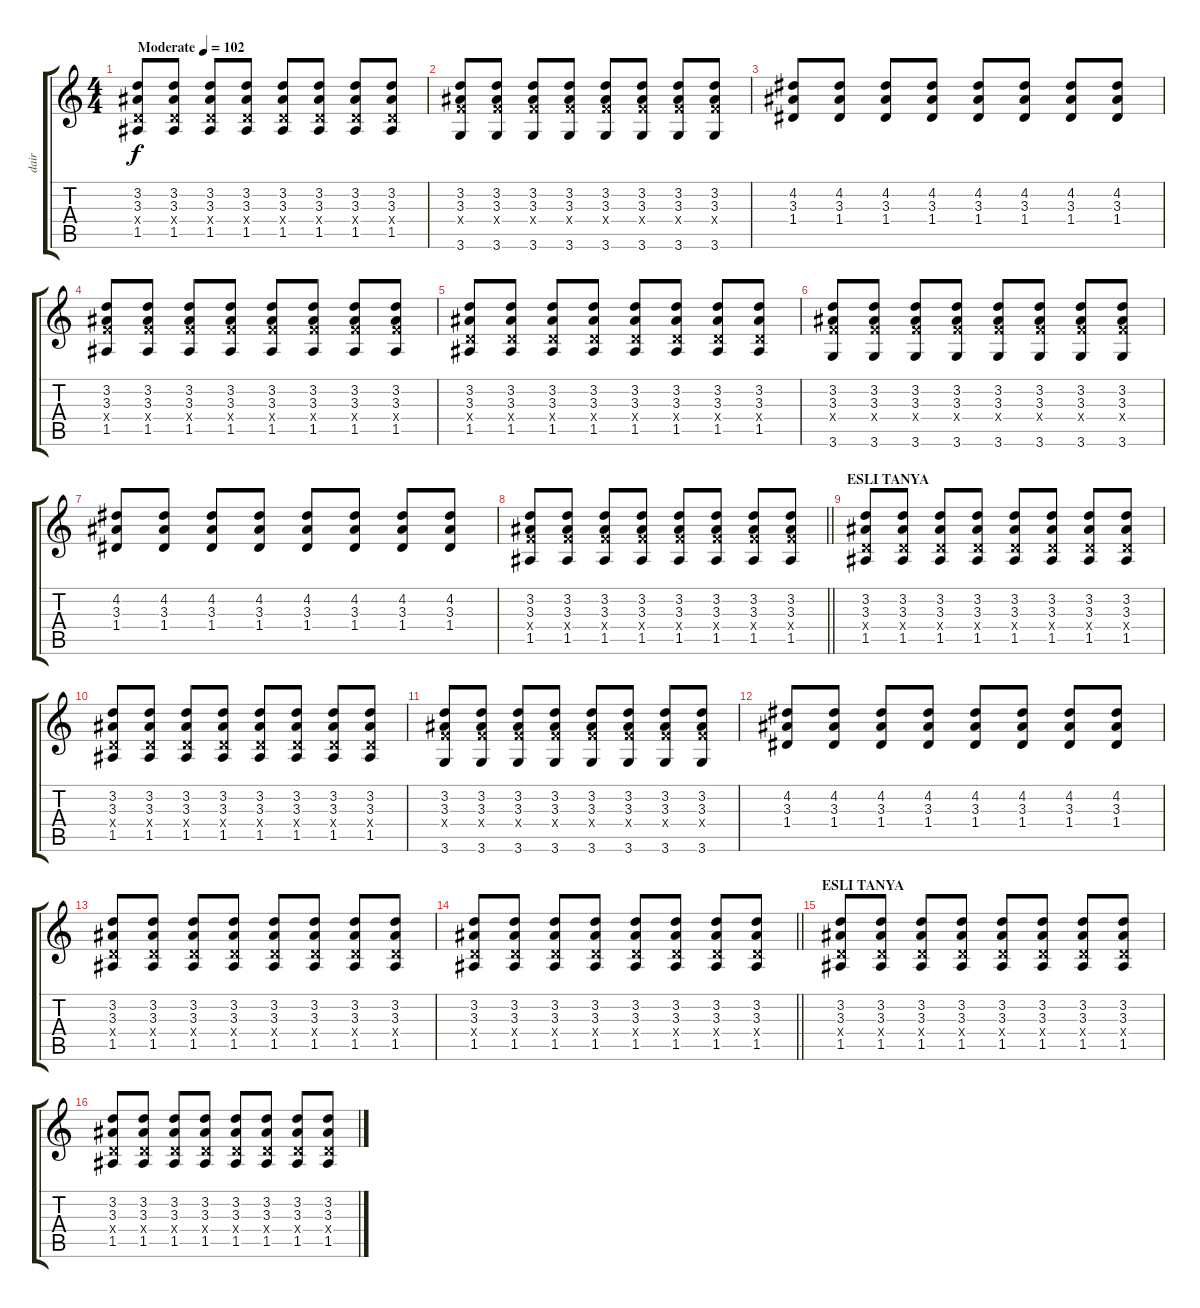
\track ("dair" "dair") {instrument electricguitarclean}
\staff {score tabs}
\tuning (E4 B3 G3 D3 A2 E2) {hide}
\ts (4 4)
\tempo (102 "Moderate")
\clef g2
\ks c
(3.2 3.3 0.4{x} 1.5).8{dy f instrument electricguitarclean} (3.2 3.3 0.4{x} 1.5).8 (3.2 3.3 0.4{x} 1.5).8 (3.2 3.3 0.4{x} 1.5).8 (3.2 3.3 0.4{x} 1.5).8 (3.2 3.3 0.4{x} 1.5).8 (3.2 3.3 0.4{x} 1.5).8 (3.2 3.3 0.4{x} 1.5).8 |
(3.2 3.3 3.4{x} 3.6).8 (3.2 3.3 3.4{x} 3.6).8 (3.2 3.3 3.4{x} 3.6).8 (3.2 3.3 3.4{x} 3.6).8 (3.2 3.3 3.4{x} 3.6).8 (3.2 3.3 3.4{x} 3.6).8 (3.2 3.3 3.4{x} 3.6).8 (3.2 3.3 3.4{x} 3.6).8 |
(4.2 3.3 1.4).8 (4.2 3.3 1.4).8 (4.2 3.3 1.4).8 (4.2 3.3 1.4).8 (4.2 3.3 1.4).8 (4.2 3.3 1.4).8 (4.2 3.3 1.4).8 (4.2 3.3 1.4).8 |
(3.2 3.3 3.4{x} 1.5).8 (3.2 3.3 3.4{x} 1.5).8 (3.2 3.3 3.4{x} 1.5).8 (3.2 3.3 3.4{x} 1.5).8 (3.2 3.3 3.4{x} 1.5).8 (3.2 3.3 3.4{x} 1.5).8 (3.2 3.3 3.4{x} 1.5).8 (3.2 3.3 3.4{x} 1.5).8 |
(3.2 3.3 0.4{x} 1.5).8 (3.2 3.3 0.4{x} 1.5).8 (3.2 3.3 0.4{x} 1.5).8 (3.2 3.3 0.4{x} 1.5).8 (3.2 3.3 0.4{x} 1.5).8 (3.2 3.3 0.4{x} 1.5).8 (3.2 3.3 0.4{x} 1.5).8 (3.2 3.3 0.4{x} 1.5).8 |
(3.2 3.3 3.4{x} 3.6).8 (3.2 3.3 3.4{x} 3.6).8 (3.2 3.3 3.4{x} 3.6).8 (3.2 3.3 3.4{x} 3.6).8 (3.2 3.3 3.4{x} 3.6).8 (3.2 3.3 3.4{x} 3.6).8 (3.2 3.3 3.4{x} 3.6).8 (3.2 3.3 3.4{x} 3.6).8 |
(4.2 3.3 1.4).8 (4.2 3.3 1.4).8 (4.2 3.3 1.4).8 (4.2 3.3 1.4).8 (4.2 3.3 1.4).8 (4.2 3.3 1.4).8 (4.2 3.3 1.4).8 (4.2 3.3 1.4).8 |
\barLineRight lightlight
(3.2 3.3 3.4{x} 1.5).8 (3.2 3.3 3.4{x} 1.5).8 (3.2 3.3 3.4{x} 1.5).8 (3.2 3.3 3.4{x} 1.5).8 (3.2 3.3 3.4{x} 1.5).8 (3.2 3.3 3.4{x} 1.5).8 (3.2 3.3 3.4{x} 1.5).8 (3.2 3.3 3.4{x} 1.5).8 |
\section ("" "ESLI TANYA")
(3.2 3.3 0.4{x} 1.5).8 (3.2 3.3 0.4{x} 1.5).8 (3.2 3.3 0.4{x} 1.5).8 (3.2 3.3 0.4{x} 1.5).8 (3.2 3.3 0.4{x} 1.5).8 (3.2 3.3 0.4{x} 1.5).8 (3.2 3.3 0.4{x} 1.5).8 (3.2 3.3 0.4{x} 1.5).8 |
(3.2 3.3 0.4{x} 1.5).8 (3.2 3.3 0.4{x} 1.5).8 (3.2 3.3 0.4{x} 1.5).8 (3.2 3.3 0.4{x} 1.5).8 (3.2 3.3 0.4{x} 1.5).8 (3.2 3.3 0.4{x} 1.5).8 (3.2 3.3 0.4{x} 1.5).8 (3.2 3.3 0.4{x} 1.5).8 |
(3.2 3.3 3.4{x} 3.6).8 (3.2 3.3 3.4{x} 3.6).8 (3.2 3.3 3.4{x} 3.6).8 (3.2 3.3 3.4{x} 3.6).8 (3.2 3.3 3.4{x} 3.6).8 (3.2 3.3 3.4{x} 3.6).8 (3.2 3.3 3.4{x} 3.6).8 (3.2 3.3 3.4{x} 3.6).8 |
(4.2 3.3 1.4).8 (4.2 3.3 1.4).8 (4.2 3.3 1.4).8 (4.2 3.3 1.4).8 (4.2 3.3 1.4).8 (4.2 3.3 1.4).8 (4.2 3.3 1.4).8 (4.2 3.3 1.4).8 |
(3.2 3.3 0.4{x} 1.5).8 (3.2 3.3 0.4{x} 1.5).8 (3.2 3.3 0.4{x} 1.5).8 (3.2 3.3 0.4{x} 1.5).8 (3.2 3.3 0.4{x} 1.5).8 (3.2 3.3 0.4{x} 1.5).8 (3.2 3.3 0.4{x} 1.5).8 (3.2 3.3 0.4{x} 1.5).8 |
\barLineRight lightlight
(3.2 3.3 0.4{x} 1.5).8 (3.2 3.3 0.4{x} 1.5).8 (3.2 3.3 0.4{x} 1.5).8 (3.2 3.3 0.4{x} 1.5).8 (3.2 3.3 0.4{x} 1.5).8 (3.2 3.3 0.4{x} 1.5).8 (3.2 3.3 0.4{x} 1.5).8 (3.2 3.3 0.4{x} 1.5).8 |
\section ("" "ESLI TANYA")
(3.2 3.3 0.4{x} 1.5).8 (3.2 3.3 0.4{x} 1.5).8 (3.2 3.3 0.4{x} 1.5).8 (3.2 3.3 0.4{x} 1.5).8 (3.2 3.3 0.4{x} 1.5).8 (3.2 3.3 0.4{x} 1.5).8 (3.2 3.3 0.4{x} 1.5).8 (3.2 3.3 0.4{x} 1.5).8 |
(3.2 3.3 0.4{x} 1.5).8 (3.2 3.3 0.4{x} 1.5).8 (3.2 3.3 0.4{x} 1.5).8 (3.2 3.3 0.4{x} 1.5).8 (3.2 3.3 0.4{x} 1.5).8 (3.2 3.3 0.4{x} 1.5).8 (3.2 3.3 0.4{x} 1.5).8 (3.2 3.3 0.4{x} 1.5).8
